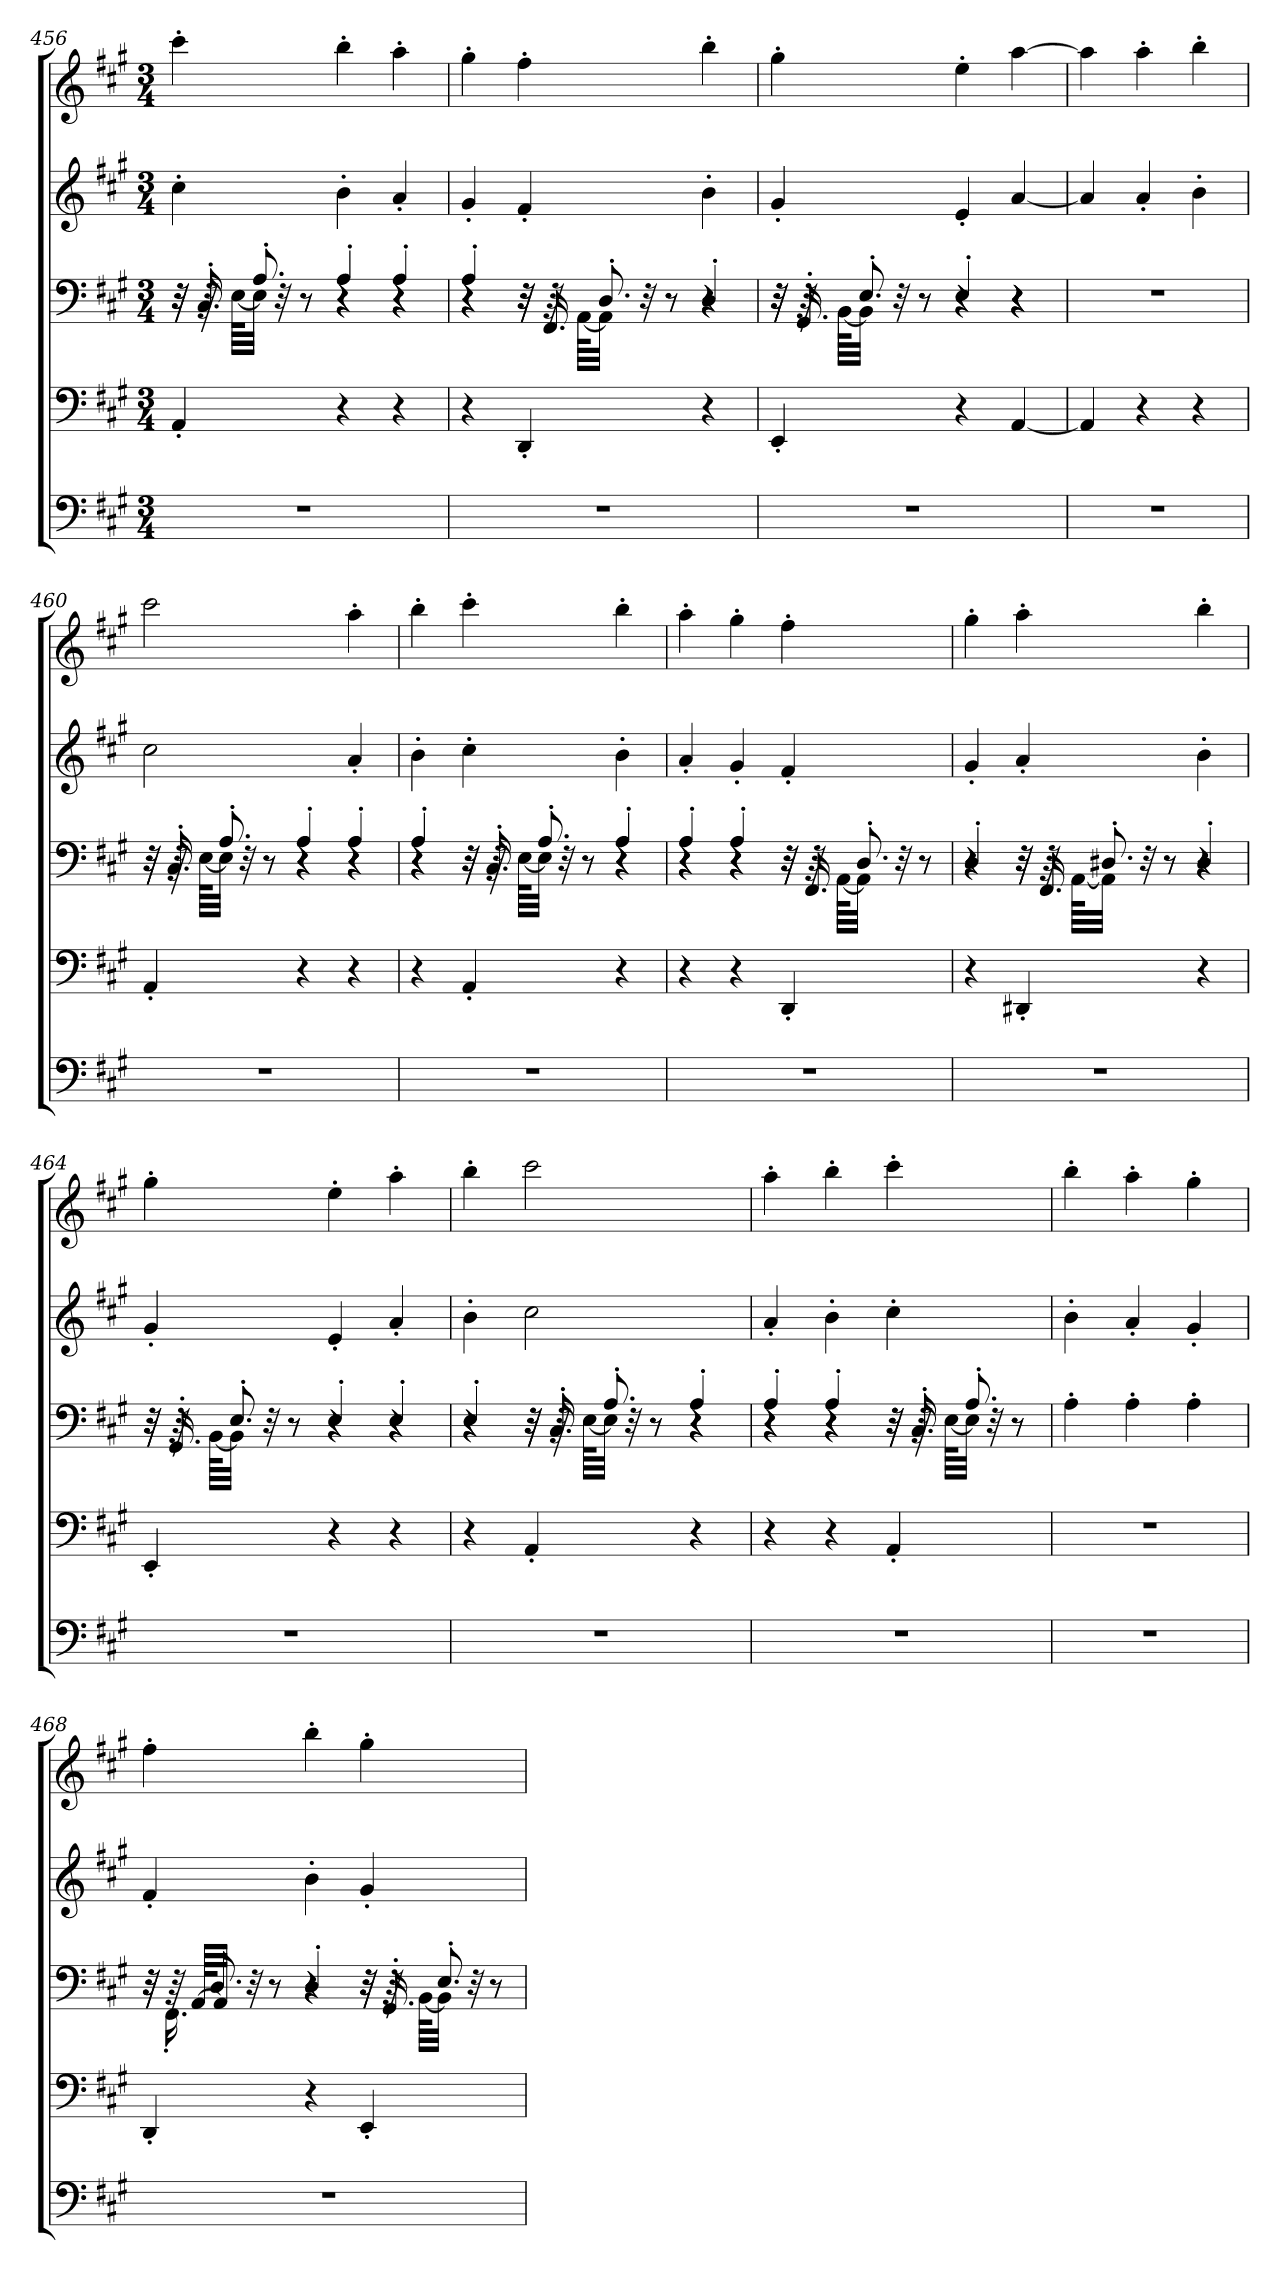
**kern	**kern	**kern	**kern	**kern
*part5	*part4	*part3	*part2	*part1
*staff5	*staff4	*staff3	*staff2	*staff1
*clefF4	*clefF4	*clefF4	*clefG2	*clefG2
*k[f#c#g#]	*k[f#c#g#]	*k[f#c#g#]	*k[f#c#g#]	*k[f#c#g#]
*M3/4	*M3/4	*M3/4	*M3/4	*M3/4
=456	=456	=456	=456	=456
*	*	*^	*	*
*	*	*	*^	*	*
2.r	4AA'/	16r	32r	32r	4cc#'\	4ccc#'\
.	.	.	64r	16.C#'/	.	.
.	.	.	[64E\KLLL	.	.	.
.	.	8.A'/	32E\JJJ]	.	.	.
.	.	.	32r	.	.	.
.	.	.	8r	8r	.	.
.	4r	4A'/	4r	4r	4b'\	4bb'\
.	4r	4A'/	4r	4r	4a'/	4aa'\
=457	=457	=457	=457	=457	=457	=457
2.r	4r	4A'/	4r	4r	4g#'/	4gg#'\
.	4DD'/	16r	32r	32r	4f#'/	4ff#'\
.	.	.	64r	16.FF#'/	.	.
.	.	.	[64AA\KLLL	.	.	.
.	.	8.D'/	32AA\JJJ]	.	.	.
.	.	.	32r	.	.	.
.	.	.	8r	8r	.	.
.	4r	4D'/	4r	4r	4b'\	4bb'\
!!LO:LB:g=z
=458	=458	=458	=458	=458	=458	=458
2.r	4EE'/	16r	32r	32r	4g#'/	4gg#'\
.	.	.	64r	16.GG#'/	.	.
.	.	.	[64BB\KLLL	.	.	.
.	.	8.E'/	32BB\JJJ]	.	.	.
.	.	.	32r	.	.	.
.	.	.	8r	8r	.	.
.	4r	4E'/	4r	4r	4e'/	4ee'\
.	[4AA/	4r	4r	4r	[4a/	[4aa\
*	*	*v	*v	*v	*	*
=459	=459	=459	=459	=459
2.r	4AA/]	2.r	4a/]	4aa\]
*	*	*	*	*MM250
.	4r	.	4a'/	4aa'\
.	4r	.	4b'\	4bb'\
=460	=460	=460	=460	=460
*	*	*	*	*MM250
*	*	*^	*	*
*	*	*	*^	*	*
2.r	4AA'/	16r	32r	32r	2cc#\	2ccc#\
.	.	.	64r	16.C#'/	.	.
.	.	.	[64E\KLLL	.	.	.
.	.	8.A'/	32E\JJJ]	.	.	.
.	.	.	32r	.	.	.
.	.	.	8r	8r	.	.
.	4r	4A'/	4r	4r	.	.
.	4r	4A'/	4r	4r	4a'/	4aa'\
=461	=461	=461	=461	=461	=461	=461
2.r	4r	4A'/	4r	4r	4b'\	4bb'\
.	4AA'/	16r	32r	32r	4cc#'\	4ccc#'\
.	.	.	64r	16.C#'/	.	.
.	.	.	[64E\KLLL	.	.	.
.	.	8.A'/	32E\JJJ]	.	.	.
.	.	.	32r	.	.	.
.	.	.	8r	8r	.	.
.	4r	4A'/	4r	4r	4b'\	4bb'\
!!LO:PB:g=z
=462	=462	=462	=462	=462	=462	=462
2.r	4r	4A'/	4r	4r	4a'/	4aa'\
.	4r	4A'/	4r	4r	4g#'/	4gg#'\
.	4DD'/	16r	32r	32r	4f#'/	4ff#'\
.	.	.	64r	16.FF#'/	.	.
.	.	.	[64AA\KLLL	.	.	.
.	.	8.D'/	32AA\JJJ]	.	.	.
.	.	.	32r	.	.	.
.	.	.	8r	8r	.	.
=463	=463	=463	=463	=463	=463	=463
2.r	4r	4D'/	4r	4r	4g#'/	4gg#'\
.	4DD#X'/	16r	32r	32r	4a'/	4aa'\
.	.	.	64r	16.FF#'/	.	.
.	.	.	[64AA\KLLL	.	.	.
.	.	8.D#X'/	32AA\JJJ]	.	.	.
.	.	.	32r	.	.	.
.	.	.	8r	8r	.	.
.	4r	4D#'/	4r	4r	4b'\	4bb'\
=464	=464	=464	=464	=464	=464	=464
2.r	4EE'/	16r	32r	32r	4g#'/	4gg#'\
.	.	.	64r	16.GG#'/	.	.
.	.	.	[64BB\KLLL	.	.	.
.	.	8.E'/	32BB\JJJ]	.	.	.
.	.	.	32r	.	.	.
.	.	.	8r	8r	.	.
.	4r	4E'/	4r	4r	4e'/	4ee'\
.	4r	4E'/	4r	4r	4a'/	4aa'\
=465	=465	=465	=465	=465	=465	=465
2.r	4r	4E'/	4r	4r	4b'\	4bb'\
*	*	*	*	*	*	*MM250
.	4AA'/	16r	32r	32r	2cc#\	2ccc#\
.	.	.	64r	16.C#'/	.	.
.	.	.	[64E\KLLL	.	.	.
.	.	8.A'/	32E\JJJ]	.	.	.
.	.	.	32r	.	.	.
.	.	.	8r	8r	.	.
.	4r	4A'/	4r	4r	.	.
!!LO:LB:g=z
=466	=466	=466	=466	=466	=466	=466
2.r	4r	4A'/	4r	4r	4a'/	4aa'\
.	4r	4A'/	4r	4r	4b'\	4bb'\
.	4AA'/	16r	32r	32r	4cc#'\	4ccc#'\
.	.	.	64r	16.C#'/	.	.
.	.	.	[64E\KLLL	.	.	.
.	.	8.A'/	32E\JJJ]	.	.	.
.	.	.	32r	.	.	.
.	.	.	8r	8r	.	.
*	*	*v	*v	*v	*	*
=467	=467	=467	=467	=467
2.r	2.r	4A'\	4b'\	4bb'\
.	.	4A'\	4a'/	4aa'\
.	.	4A'\	4g#'/	4gg#'\
=468	=468	=468	=468	=468
*	*	*^	*	*
*	*	*	*^	*	*
2.r	4DD'/	16r	32r	32r	4f#'/	4ff#'\
.	.	.	16.FF#'\	64r	.	.
.	.	.	.	[64AA/KLLL	.	.
.	.	8.D'/	.	32AA/JJJ]	.	.
.	.	.	.	32r	.	.
.	.	.	8r	8r	.	.
.	4r	4D'/	4r	4r	4b'\	4bb'\
.	4EE'/	16r	32r	32r	4g#'/	4gg#'\
.	.	.	64r	16.GG#'/	.	.
.	.	.	[64BB\KLLL	.	.	.
.	.	8.E'/	32BB\JJJ]	.	.	.
.	.	.	32r	.	.	.
.	.	.	8r	8r	.	.
*	*	*v	*v	*v	*	*
=	=	=	=	=
*-	*-	*-	*-	*-
